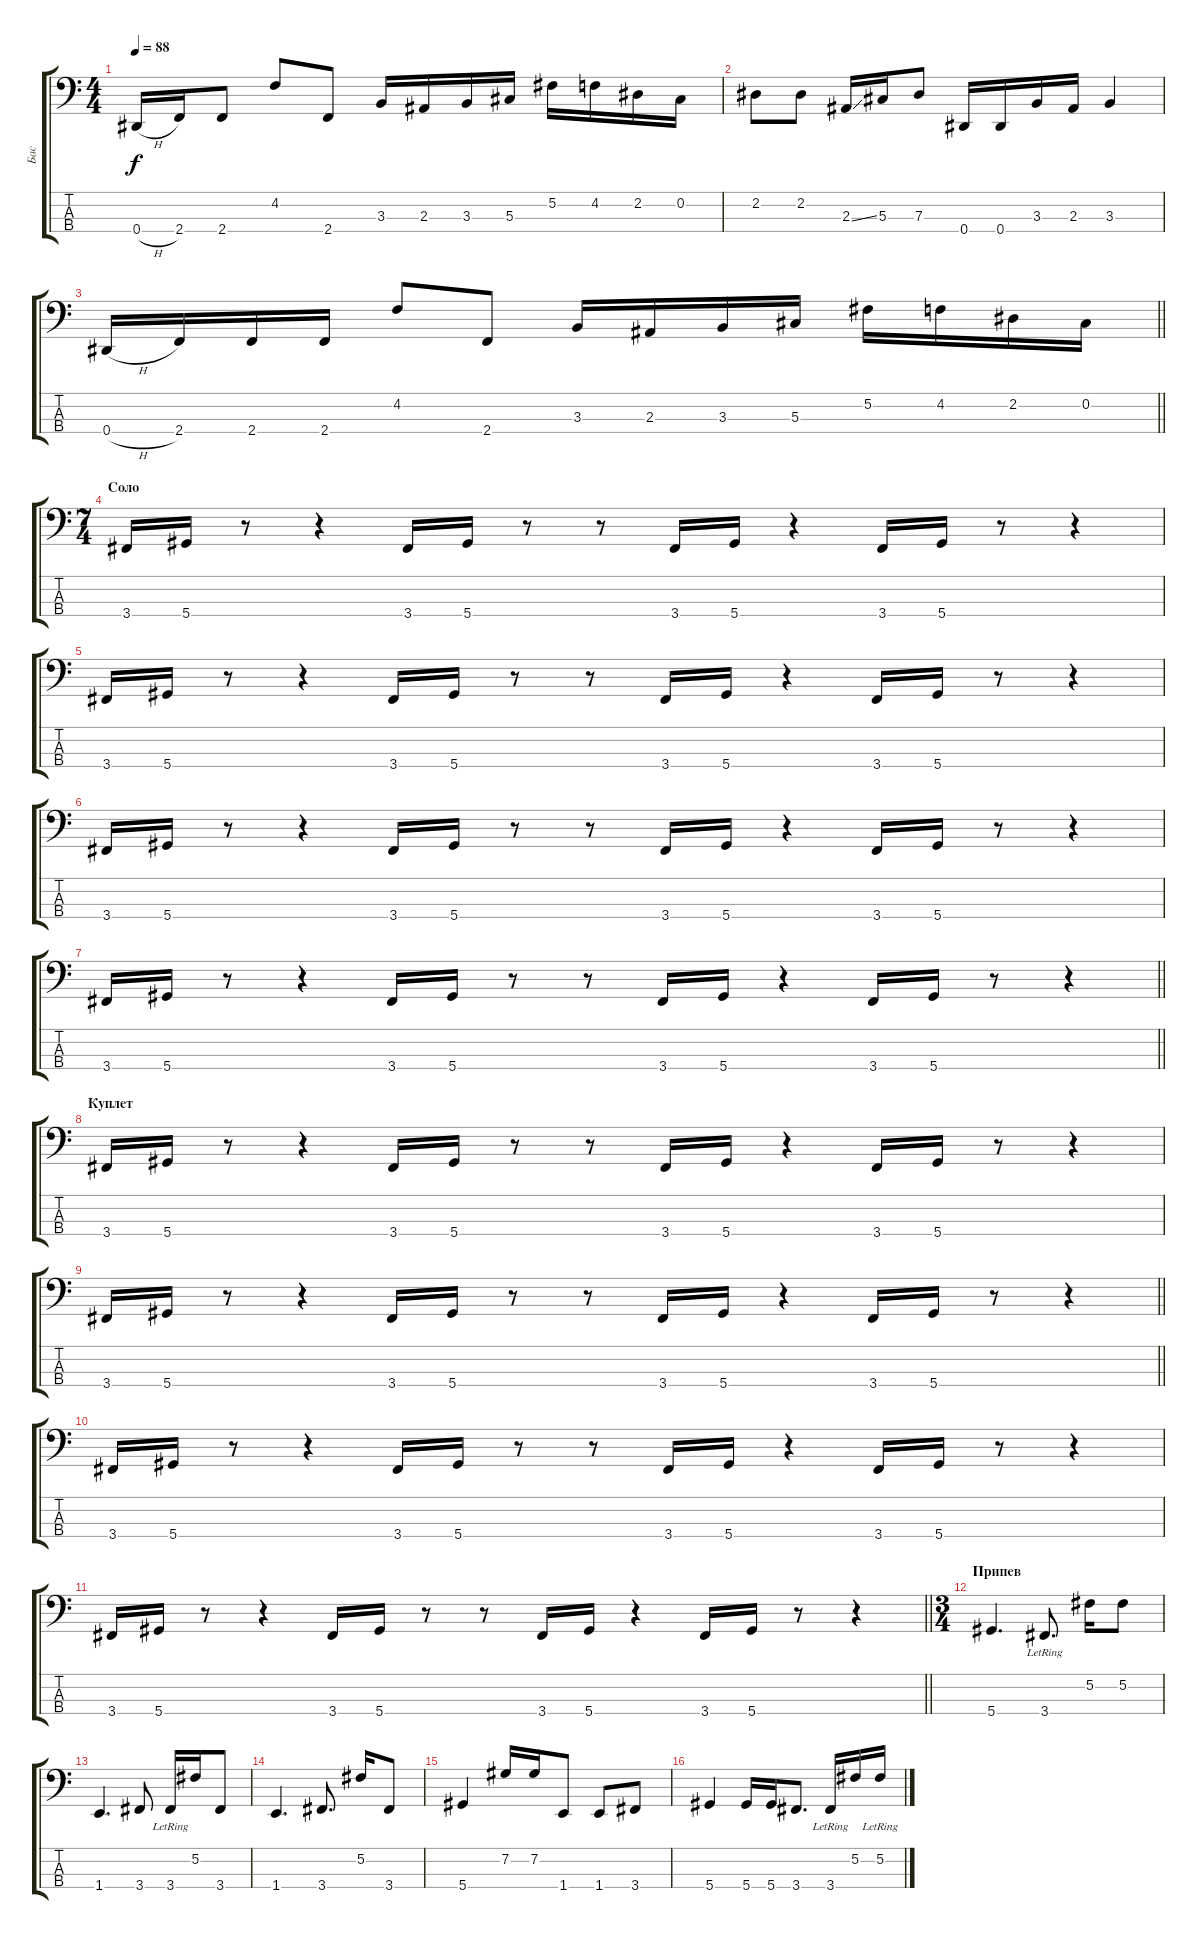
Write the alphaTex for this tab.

\track ("Бас" "Бас") {instrument electricbassfinger}
\staff {score tabs}
\tuning (Gb2 Db2 Ab1 Eb1) {hide}
\ts (4 4)
\tempo 88
\clef f4
\ks c
0.4{h}.16{dy f} 2.4.16 2.4.8 4.2.8 2.4.8 3.3.16 2.3.16 3.3.16 5.3.16 5.2.16 4.2.16 2.2.16 0.2.16 |
2.2.8 2.2.8 2.3{ss}.16 5.3.16 7.3.8 0.4.16 0.4.16 3.3.16 2.3.16 3.3.4 |
\barLineRight lightlight
0.4{h}.16 2.4.16 2.4.16 2.4.16 4.2.8 2.4.8 3.3.16 2.3.16 3.3.16 5.3.16 5.2.16 4.2.16 2.2.16 0.2.16 |
\ts (7 4)
\section ("" "Соло")
3.4.16 5.4.16 r.8 r.4 3.4.16 5.4.16 r.8 r.8 3.4.16 5.4.16 r.4 3.4.16 5.4.16 r.8 r.4 |
3.4.16 5.4.16 r.8 r.4 3.4.16 5.4.16 r.8 r.8 3.4.16 5.4.16 r.4 3.4.16 5.4.16 r.8 r.4 |
3.4.16 5.4.16 r.8 r.4 3.4.16 5.4.16 r.8 r.8 3.4.16 5.4.16 r.4 3.4.16 5.4.16 r.8 r.4 |
\barLineRight lightlight
3.4.16 5.4.16 r.8 r.4 3.4.16 5.4.16 r.8 r.8 3.4.16 5.4.16 r.4 3.4.16 5.4.16 r.8 r.4 |
\section ("" "Куплет")
3.4.16 5.4.16 r.8 r.4 3.4.16 5.4.16 r.8 r.8 3.4.16 5.4.16 r.4 3.4.16 5.4.16 r.8 r.4 |
\barLineRight lightlight
3.4.16 5.4.16 r.8 r.4 3.4.16 5.4.16 r.8 r.8 3.4.16 5.4.16 r.4 3.4.16 5.4.16 r.8 r.4 |
3.4.16 5.4.16 r.8 r.4 3.4.16 5.4.16 r.8 r.8 3.4.16 5.4.16 r.4 3.4.16 5.4.16 r.8 r.4 |
\barLineRight lightlight
3.4.16 5.4.16 r.8 r.4 3.4.16 5.4.16 r.8 r.8 3.4.16 5.4.16 r.4 3.4.16 5.4.16 r.8 r.4 |
\ts (3 4)
\section ("" "Припев")
5.4.4{d} 3.4{lr}.8{d} 5.2.16 5.2.8 |
1.4.4{d} 3.4.8 3.4{lr}.16 5.2.16 3.4.8 |
1.4.4{d} 3.4.8{d} 5.2.16 3.4.8 |
5.4.4 7.2.16 7.2.16 1.4.8 1.4.8 3.4.8 |
5.4.4 5.4.16 5.4.16 3.4.8{d} 3.4{lr}.16 5.2.16 5.2{lr}.16
